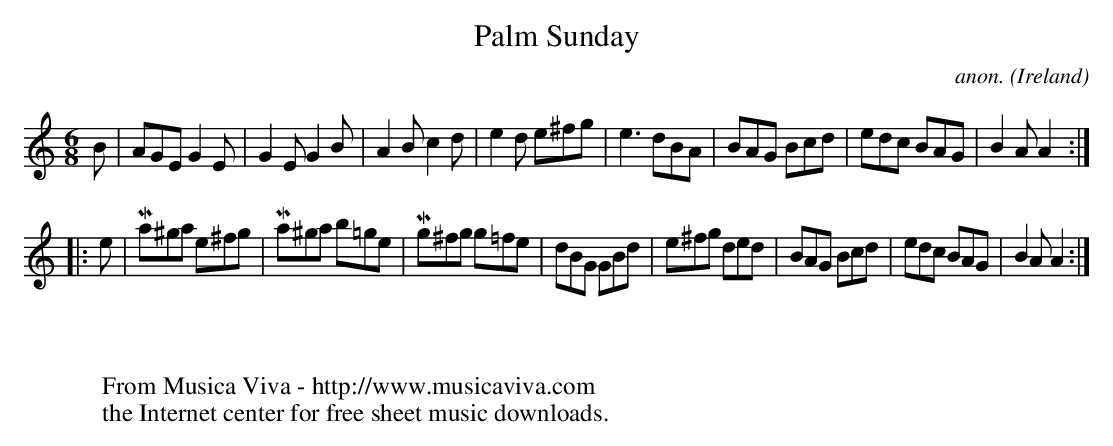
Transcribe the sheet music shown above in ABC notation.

X:1
T:Palm Sunday
C:anon.
O:Ireland
m:Mn = (3n/o/n/
M:6/8
L:1/8
K:Am
B|AGE G2E|G2E G2B|A2B c2d|e2d e^fg|e3 dBA|BAG Bcd|edc BAG|B2 A A2:|
|:e|Ma^ga e^fg|Ma^ga b=ge|Mg^fg g=fe|dBG GBd|e^fg ded|BAG Bcd|edc BAG|B2A A2:|
W:
W:
W: From Musica Viva - http://www.musicaviva.com
W: the Internet center for free sheet music downloads.
